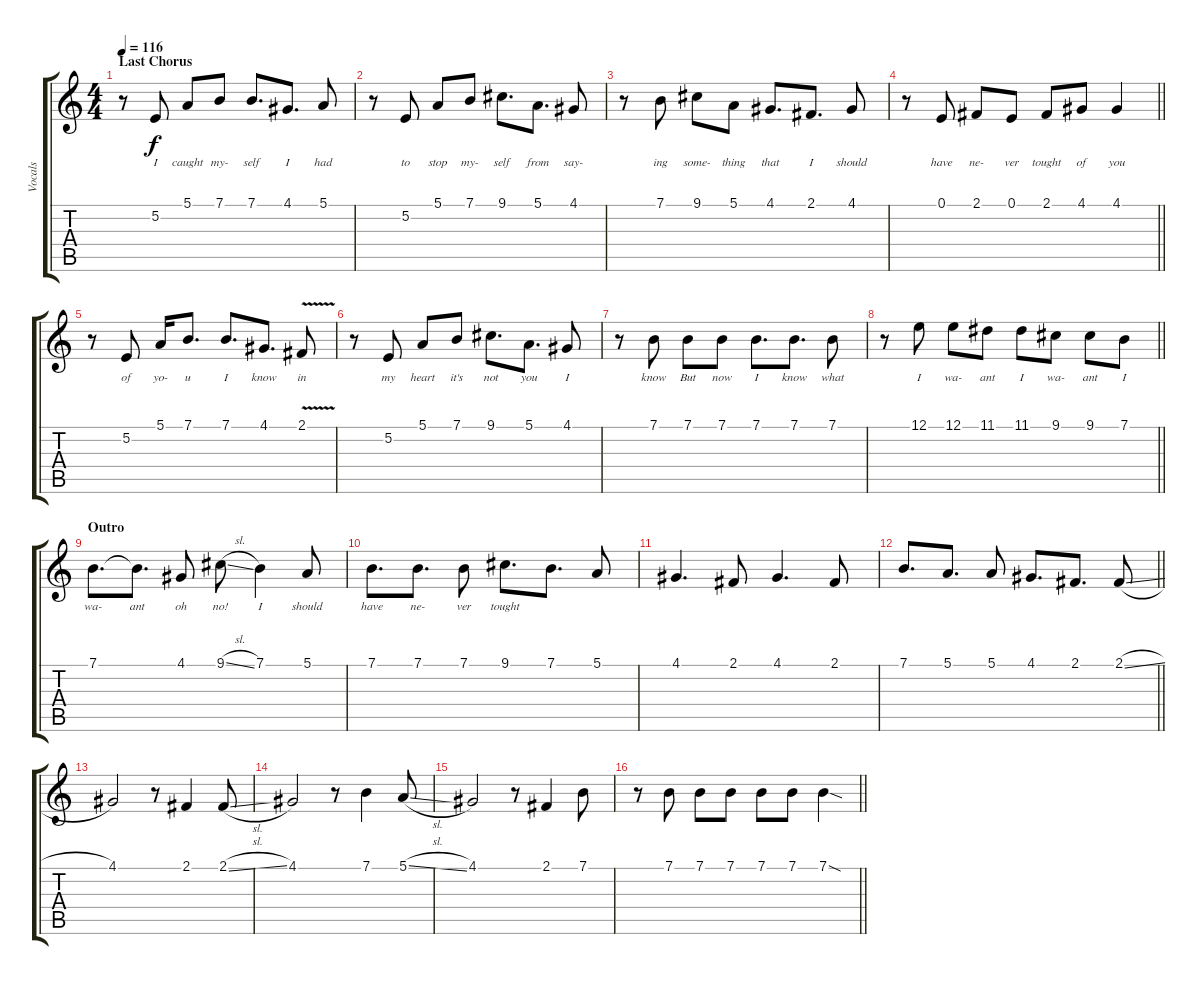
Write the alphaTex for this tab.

\track ("Vocals" "Vocals") {instrument violin}
\staff {score tabs}
\tuning (E4 B3 G3 D3 A2 E2) {hide}
\ts (4 4)
\section ("" "Last Chorus")
\tempo 116
\clef g2
\ks c
r.8{dy f} 5.2.8{lyrics (0 "I") lyrics (1 "") lyrics (2 "") lyrics (3 "") lyrics (4 "")} 5.1.8{lyrics (0 "caught") lyrics (1 "") lyrics (2 "") lyrics (3 "") lyrics (4 "")} 7.1.8{lyrics (0 "my-") lyrics (1 "") lyrics (2 "") lyrics (3 "") lyrics (4 "")} 7.1.8{d lyrics (0 "self") lyrics (1 "") lyrics (2 "") lyrics (3 "") lyrics (4 "")} 4.1.8{d lyrics (0 "I") lyrics (1 "") lyrics (2 "") lyrics (3 "") lyrics (4 "")} 5.1.8{lyrics (0 "had") lyrics (1 "") lyrics (2 "") lyrics (3 "") lyrics (4 "")} |
r.8 5.2.8{lyrics (0 "to") lyrics (1 "") lyrics (2 "") lyrics (3 "") lyrics (4 "")} 5.1.8{lyrics (0 "stop") lyrics (1 "") lyrics (2 "") lyrics (3 "") lyrics (4 "")} 7.1.8{lyrics (0 "my-") lyrics (1 "") lyrics (2 "") lyrics (3 "") lyrics (4 "")} 9.1.8{d lyrics (0 "self") lyrics (1 "") lyrics (2 "") lyrics (3 "") lyrics (4 "")} 5.1.8{d lyrics (0 "from") lyrics (1 "") lyrics (2 "") lyrics (3 "") lyrics (4 "")} 4.1.8{lyrics (0 "say-") lyrics (1 "") lyrics (2 "") lyrics (3 "") lyrics (4 "")} |
r.8 7.1.8{lyrics (0 "ing") lyrics (1 "") lyrics (2 "") lyrics (3 "") lyrics (4 "")} 9.1.8{lyrics (0 "some-") lyrics (1 "") lyrics (2 "") lyrics (3 "") lyrics (4 "")} 5.1.8{lyrics (0 "thing") lyrics (1 "") lyrics (2 "") lyrics (3 "") lyrics (4 "")} 4.1.8{d lyrics (0 "that") lyrics (1 "") lyrics (2 "") lyrics (3 "") lyrics (4 "")} 2.1.8{d lyrics (0 "I") lyrics (1 "") lyrics (2 "") lyrics (3 "") lyrics (4 "")} 4.1.8{lyrics (0 "should") lyrics (1 "") lyrics (2 "") lyrics (3 "") lyrics (4 "")} |
\barLineRight lightlight
r.8 0.1.8{lyrics (0 "have") lyrics (1 "") lyrics (2 "") lyrics (3 "") lyrics (4 "")} 2.1.8{lyrics (0 "ne-") lyrics (1 "") lyrics (2 "") lyrics (3 "") lyrics (4 "")} 0.1.8{lyrics (0 "ver") lyrics (1 "") lyrics (2 "") lyrics (3 "") lyrics (4 "")} 2.1.8{lyrics (0 "tought") lyrics (1 "") lyrics (2 "") lyrics (3 "") lyrics (4 "")} 4.1.8{lyrics (0 "of") lyrics (1 "") lyrics (2 "") lyrics (3 "") lyrics (4 "")} 4.1.4{lyrics (0 "you") lyrics (1 "") lyrics (2 "") lyrics (3 "") lyrics (4 "")} |
r.8 5.2.8{lyrics (0 "of") lyrics (1 "") lyrics (2 "") lyrics (3 "") lyrics (4 "")} 5.1.16{lyrics (0 "yo-") lyrics (1 "") lyrics (2 "") lyrics (3 "") lyrics (4 "")} 7.1.8{d lyrics (0 "u") lyrics (1 "") lyrics (2 "") lyrics (3 "") lyrics (4 "")} 7.1.8{d lyrics (0 "I") lyrics (1 "") lyrics (2 "") lyrics (3 "") lyrics (4 "")} 4.1.8{d lyrics (0 "know") lyrics (1 "") lyrics (2 "") lyrics (3 "") lyrics (4 "")} 2.1{v}.8{lyrics (0 "in") lyrics (1 "") lyrics (2 "") lyrics (3 "") lyrics (4 "")} |
r.8 5.2.8{lyrics (0 "my") lyrics (1 "") lyrics (2 "") lyrics (3 "") lyrics (4 "")} 5.1.8{lyrics (0 "heart") lyrics (1 "") lyrics (2 "") lyrics (3 "") lyrics (4 "")} 7.1.8{lyrics (0 "it's") lyrics (1 "") lyrics (2 "") lyrics (3 "") lyrics (4 "")} 9.1.8{d lyrics (0 "not") lyrics (1 "") lyrics (2 "") lyrics (3 "") lyrics (4 "")} 5.1.8{d lyrics (0 "you") lyrics (1 "") lyrics (2 "") lyrics (3 "") lyrics (4 "")} 4.1.8{lyrics (0 "I") lyrics (1 "") lyrics (2 "") lyrics (3 "") lyrics (4 "")} |
r.8 7.1.8{lyrics (0 "know") lyrics (1 "") lyrics (2 "") lyrics (3 "") lyrics (4 "")} 7.1.8{lyrics (0 "But") lyrics (1 "") lyrics (2 "") lyrics (3 "") lyrics (4 "")} 7.1.8{lyrics (0 "now") lyrics (1 "") lyrics (2 "") lyrics (3 "") lyrics (4 "")} 7.1.8{d lyrics (0 "I") lyrics (1 "") lyrics (2 "") lyrics (3 "") lyrics (4 "")} 7.1.8{d lyrics (0 "know") lyrics (1 "") lyrics (2 "") lyrics (3 "") lyrics (4 "")} 7.1.8{lyrics (0 "what") lyrics (1 "") lyrics (2 "") lyrics (3 "") lyrics (4 "")} |
\barLineRight lightlight
r.8 12.1.8{lyrics (0 "I") lyrics (1 "") lyrics (2 "") lyrics (3 "") lyrics (4 "")} 12.1.8{lyrics (0 "wa-") lyrics (1 "") lyrics (2 "") lyrics (3 "") lyrics (4 "")} 11.1.8{lyrics (0 "ant") lyrics (1 "") lyrics (2 "") lyrics (3 "") lyrics (4 "")} 11.1.8{lyrics (0 "I") lyrics (1 "") lyrics (2 "") lyrics (3 "") lyrics (4 "")} 9.1.8{lyrics (0 "wa-") lyrics (1 "") lyrics (2 "") lyrics (3 "") lyrics (4 "")} 9.1.8{lyrics (0 "ant") lyrics (1 "") lyrics (2 "") lyrics (3 "") lyrics (4 "")} 7.1.8{lyrics (0 "I") lyrics (1 "") lyrics (2 "") lyrics (3 "") lyrics (4 "")} |
\section ("" "Outro")
7.1.8{d lyrics (0 "wa-") lyrics (1 "") lyrics (2 "") lyrics (3 "") lyrics (4 "")} 7.1{t}.8{d lyrics (0 "ant") lyrics (1 "") lyrics (2 "") lyrics (3 "") lyrics (4 "")} 4.1.8{lyrics (0 "oh") lyrics (1 "") lyrics (2 "") lyrics (3 "") lyrics (4 "")} 9.1{sl}.8{lyrics (0 "no!") lyrics (1 "") lyrics (2 "") lyrics (3 "") lyrics (4 "")} 7.1.4{lyrics (0 "I") lyrics (1 "") lyrics (2 "") lyrics (3 "") lyrics (4 "")} 5.1.8{lyrics (0 "should") lyrics (1 "") lyrics (2 "") lyrics (3 "") lyrics (4 "")} |
7.1.8{d lyrics (0 "have") lyrics (1 "") lyrics (2 "") lyrics (3 "") lyrics (4 "")} 7.1.8{d lyrics (0 "ne-") lyrics (1 "") lyrics (2 "") lyrics (3 "") lyrics (4 "")} 7.1.8{lyrics (0 "ver") lyrics (1 "") lyrics (2 "") lyrics (3 "") lyrics (4 "")} 9.1.8{d lyrics (0 "tought") lyrics (1 "") lyrics (2 "") lyrics (3 "") lyrics (4 "")} 7.1.8{d} 5.1.8 |
4.1.4{d} 2.1.8 4.1.4{d} 2.1.8 |
\barLineRight lightlight
7.1.8{d} 5.1.8{d} 5.1.8 4.1.8{d} 2.1.8{d} 2.1{sl}.8 |
4.1.2 r.8 2.1.4 2.1{sl}.8 |
4.1.2 r.8 7.1.4 5.1{sl}.8 |
4.1.2 r.8 2.1.4 7.1.8 |
\barLineRight lightlight
r.8 7.1.8 7.1.8 7.1.8 7.1.8 7.1.8 7.1{sod}.4
